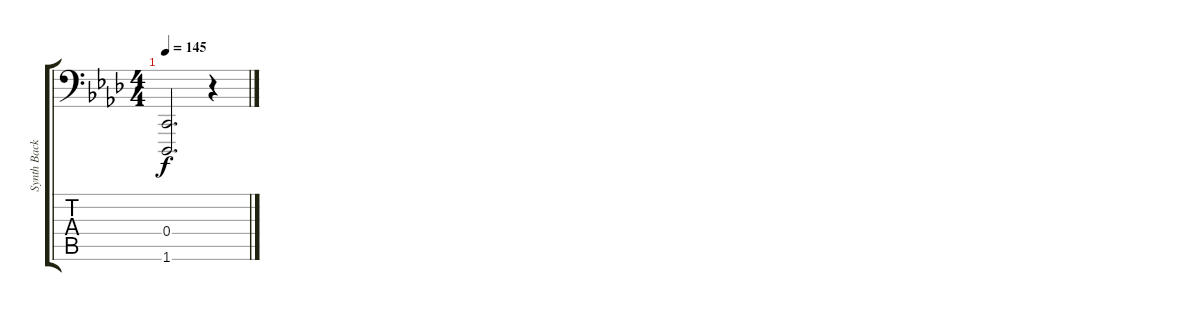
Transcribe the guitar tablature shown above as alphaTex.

\track ("Synth Backing" "Synth Back") {instrument pad8sweep}
\staff {score tabs}
\tuning (D3 A2 F2 C2 G1 C1) {hide}
\ts (4 4)
\tempo 145
\clef f4
\ks ab
(0.4{t} 1.6).2{d dy f} r.4
